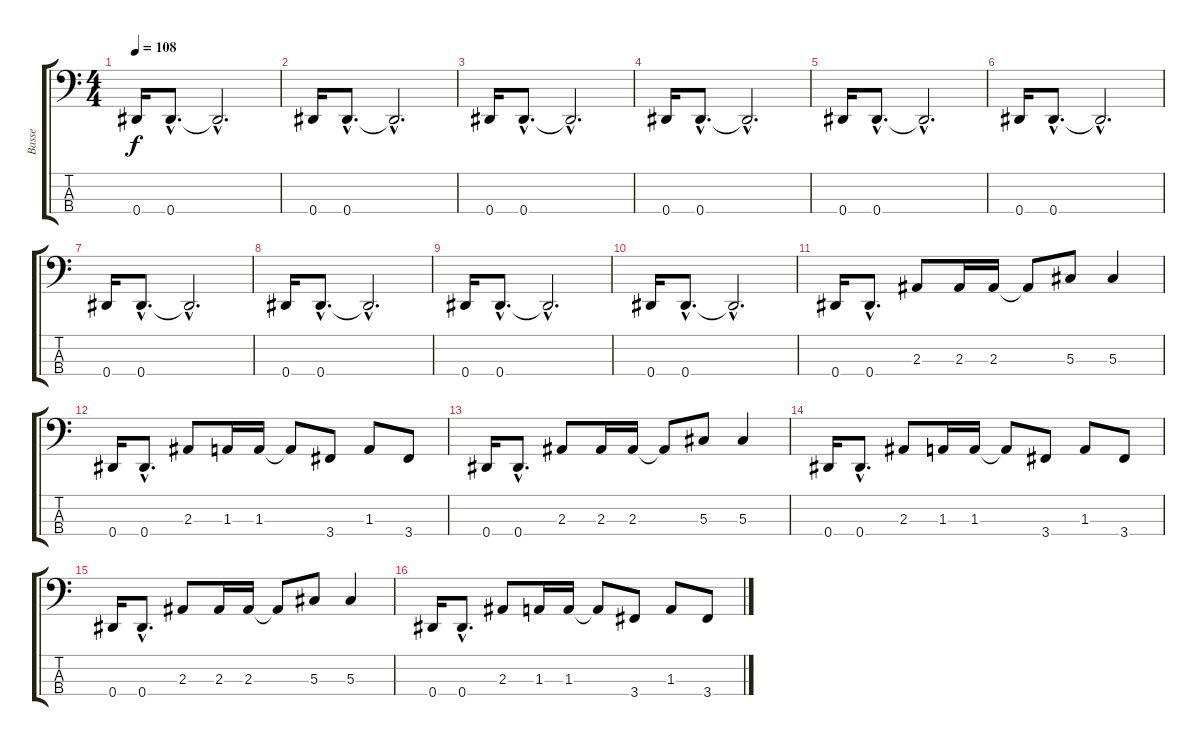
\track ("Basse" "Basse") {instrument electricbassfinger}
\staff {score tabs}
\tuning (Gb2 Db2 Ab1 Eb1) {hide}
\ts (4 4)
\tempo 108
\clef f4
\ks c
0.4.16{dy f} 0.4{hac}.8{d} 0.4{hac t}.2{d} |
0.4.16 0.4{hac}.8{d} 0.4{hac t}.2{d} |
0.4.16 0.4{hac}.8{d} 0.4{hac t}.2{d} |
0.4.16 0.4{hac}.8{d} 0.4{hac t}.2{d} |
0.4.16 0.4{hac}.8{d} 0.4{hac t}.2{d} |
0.4.16 0.4{hac}.8{d} 0.4{hac t}.2{d} |
0.4.16 0.4{hac}.8{d} 0.4{hac t}.2{d} |
0.4.16 0.4{hac}.8{d} 0.4{hac t}.2{d} |
0.4.16 0.4{hac}.8{d} 0.4{hac t}.2{d} |
0.4.16 0.4{hac}.8{d} 0.4{hac t}.2{d} |
0.4.16 0.4{hac}.8{d} 2.3.8 2.3.16 2.3.16 2.3{t}.8 5.3.8 5.3.4 |
0.4.16 0.4{hac}.8{d} 2.3.8 1.3.16 1.3.16 1.3{t}.8 3.4.8 1.3.8 3.4.8 |
0.4.16 0.4{hac}.8{d} 2.3.8 2.3.16 2.3.16 2.3{t}.8 5.3.8 5.3.4 |
0.4.16 0.4{hac}.8{d} 2.3.8 1.3.16 1.3.16 1.3{t}.8 3.4.8 1.3.8 3.4.8 |
0.4.16 0.4{hac}.8{d} 2.3.8 2.3.16 2.3.16 2.3{t}.8 5.3.8 5.3.4 |
0.4.16 0.4{hac}.8{d} 2.3.8 1.3.16 1.3.16 1.3{t}.8 3.4.8 1.3.8 3.4.8
